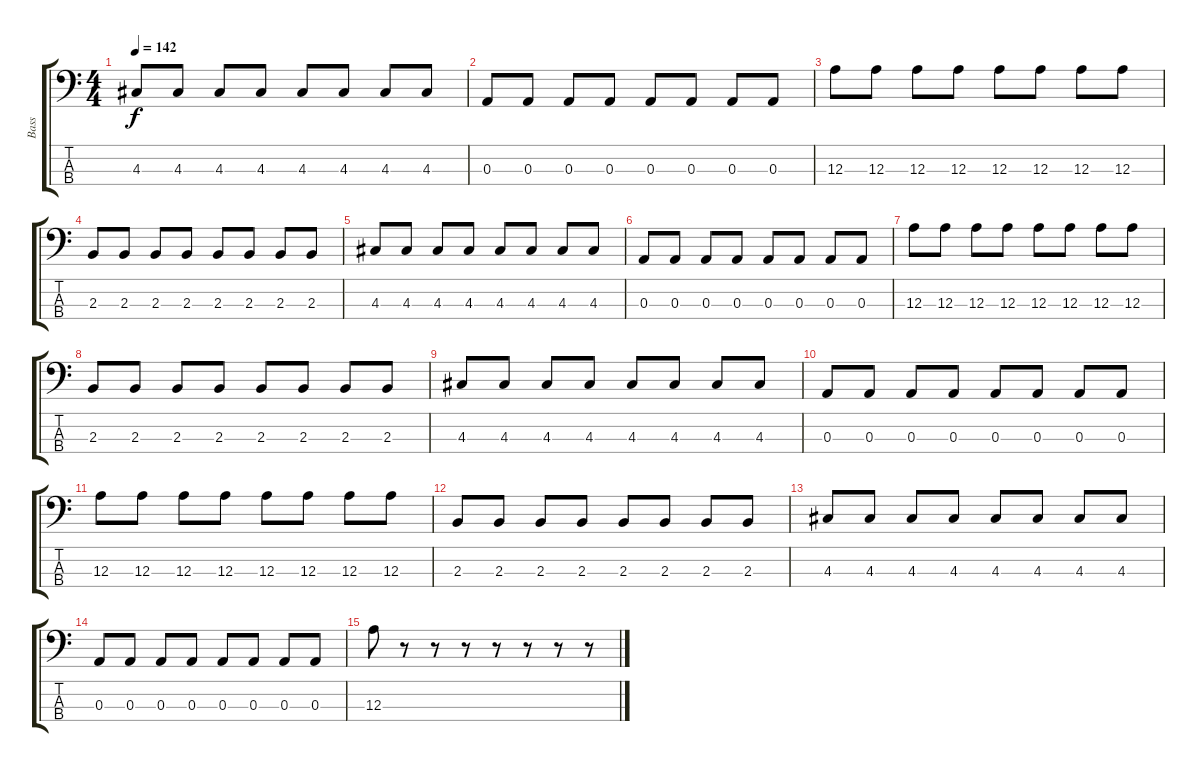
\track ("Bass " "Bass ") {instrument electricbasspick}
\staff {score tabs}
\tuning (G2 D2 A1 E1) {hide}
\ts (4 4)
\tempo 142
\clef f4
\ks c
4.3.8{dy f} 4.3.8 4.3.8 4.3.8 4.3.8 4.3.8 4.3.8 4.3.8 |
0.3.8 0.3.8 0.3.8 0.3.8 0.3.8 0.3.8 0.3.8 0.3.8 |
12.3.8 12.3.8 12.3.8 12.3.8 12.3.8 12.3.8 12.3.8 12.3.8 |
2.3.8 2.3.8 2.3.8 2.3.8 2.3.8 2.3.8 2.3.8 2.3.8 |
4.3.8 4.3.8 4.3.8 4.3.8 4.3.8 4.3.8 4.3.8 4.3.8 |
0.3.8 0.3.8 0.3.8 0.3.8 0.3.8 0.3.8 0.3.8 0.3.8 |
12.3.8 12.3.8 12.3.8 12.3.8 12.3.8 12.3.8 12.3.8 12.3.8 |
2.3.8 2.3.8 2.3.8 2.3.8 2.3.8 2.3.8 2.3.8 2.3.8 |
4.3.8 4.3.8 4.3.8 4.3.8 4.3.8 4.3.8 4.3.8 4.3.8 |
0.3.8 0.3.8 0.3.8 0.3.8 0.3.8 0.3.8 0.3.8 0.3.8 |
12.3.8 12.3.8 12.3.8 12.3.8 12.3.8 12.3.8 12.3.8 12.3.8 |
2.3.8 2.3.8 2.3.8 2.3.8 2.3.8 2.3.8 2.3.8 2.3.8 |
4.3.8 4.3.8 4.3.8 4.3.8 4.3.8 4.3.8 4.3.8 4.3.8 |
0.3.8 0.3.8 0.3.8 0.3.8 0.3.8 0.3.8 0.3.8 0.3.8 |
12.3.8 r.8 r.8 r.8 r.8 r.8 r.8 r.8
